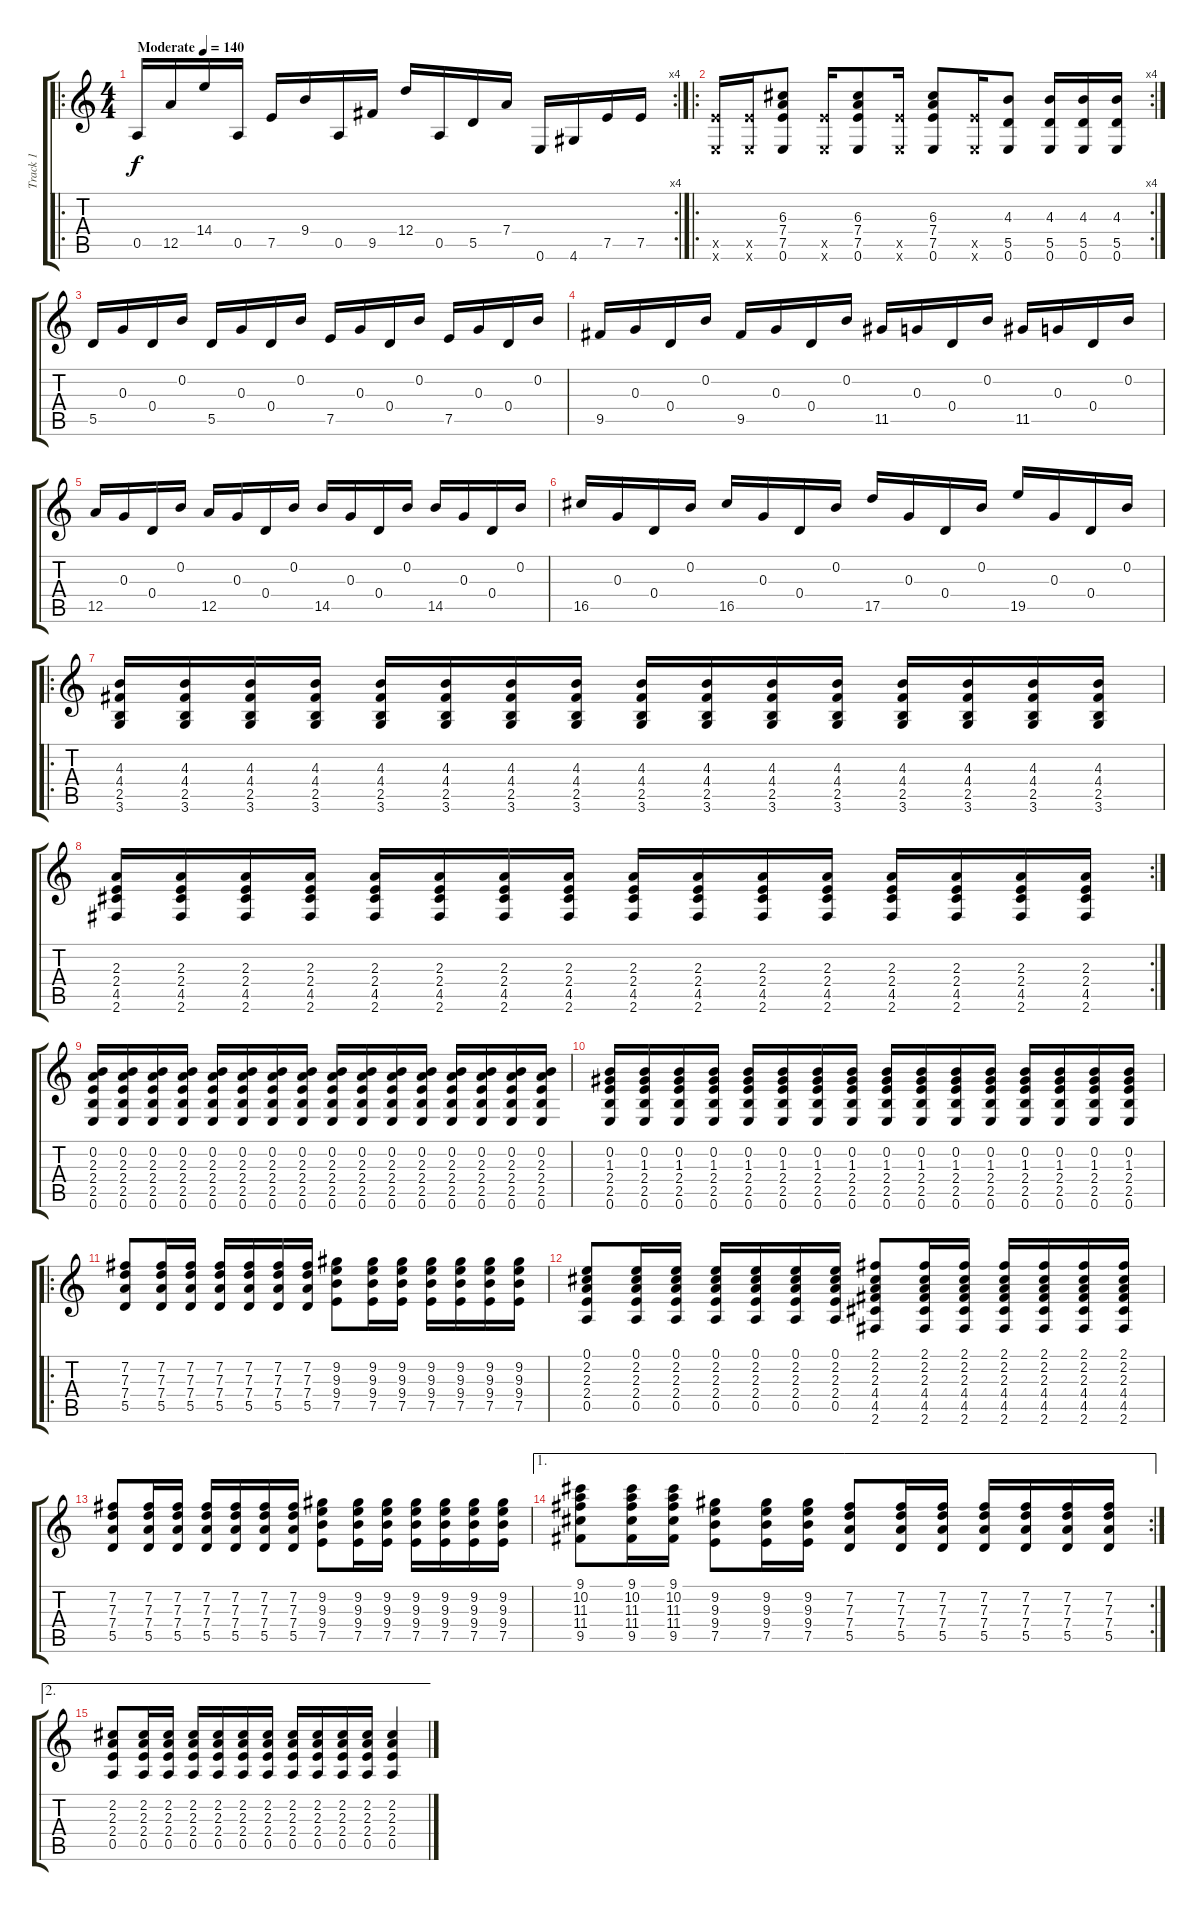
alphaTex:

\track ("Track 1" "Track 1") {instrument electricguitarjazz}
\staff {score tabs}
\tuning (E4 B3 G3 D3 A2 E2) {hide}
\ro
\rc 4
\ts (4 4)
\tempo (140 "Moderate")
\clef g2
\ks c
0.5.16{dy f instrument electricguitarjazz} 12.5.16 14.4.16 0.5.16 7.5.16 9.4.16 0.5.16 9.5.16 12.4.16 0.5.16 5.5.16 7.4.16 0.6.16 4.6.16 7.5.16 7.5.16 |
\ro
\rc 4
(7.5{x} 0.6{x}).16 (7.5{x} 0.6{x}).16 (6.3 7.4 7.5 0.6).8 (7.5{x} 0.6{x}).16 (6.3 7.4 7.5 0.6).8 (7.5{x} 0.6{x}).16 (6.3 7.4 7.5 0.6).8 (7.5{x} 0.6{x}).16 (4.3 5.5 0.6).8 (4.3 5.5 0.6).16 (4.3 5.5 0.6).16 (4.3 5.5 0.6).16 |
5.5.16 0.3.16 0.4.16 0.2.16 5.5.16 0.3.16 0.4.16 0.2.16 7.5.16 0.3.16 0.4.16 0.2.16 7.5.16 0.3.16 0.4.16 0.2.16 |
9.5.16 0.3.16 0.4.16 0.2.16 9.5.16 0.3.16 0.4.16 0.2.16 11.5.16 0.3.16 0.4.16 0.2.16 11.5.16 0.3.16 0.4.16 0.2.16 |
12.5.16 0.3.16 0.4.16 0.2.16 12.5.16 0.3.16 0.4.16 0.2.16 14.5.16 0.3.16 0.4.16 0.2.16 14.5.16 0.3.16 0.4.16 0.2.16 |
16.5.16 0.3.16 0.4.16 0.2.16 16.5.16 0.3.16 0.4.16 0.2.16 17.5.16 0.3.16 0.4.16 0.2.16 19.5.16 0.3.16 0.4.16 0.2.16 |
\ro
(4.3 4.4 2.5 3.6).16 (4.3 4.4 2.5 3.6).16 (4.3 4.4 2.5 3.6).16 (4.3 4.4 2.5 3.6).16 (4.3 4.4 2.5 3.6).16 (4.3 4.4 2.5 3.6).16 (4.3 4.4 2.5 3.6).16 (4.3 4.4 2.5 3.6).16 (4.3 4.4 2.5 3.6).16 (4.3 4.4 2.5 3.6).16 (4.3 4.4 2.5 3.6).16 (4.3 4.4 2.5 3.6).16 (4.3 4.4 2.5 3.6).16 (4.3 4.4 2.5 3.6).16 (4.3 4.4 2.5 3.6).16 (4.3 4.4 2.5 3.6).16 |
\rc 2
(2.3 2.4 4.5 2.6).16 (2.3 2.4 4.5 2.6).16 (2.3 2.4 4.5 2.6).16 (2.3 2.4 4.5 2.6).16 (2.3 2.4 4.5 2.6).16 (2.3 2.4 4.5 2.6).16 (2.3 2.4 4.5 2.6).16 (2.3 2.4 4.5 2.6).16 (2.3 2.4 4.5 2.6).16 (2.3 2.4 4.5 2.6).16 (2.3 2.4 4.5 2.6).16 (2.3 2.4 4.5 2.6).16 (2.3 2.4 4.5 2.6).16 (2.3 2.4 4.5 2.6).16 (2.3 2.4 4.5 2.6).16 (2.3 2.4 4.5 2.6).16 |
(0.2 2.3 2.4 2.5 0.6).16 (0.2 2.3 2.4 2.5 0.6).16 (0.2 2.3 2.4 2.5 0.6).16 (0.2 2.3 2.4 2.5 0.6).16 (0.2 2.3 2.4 2.5 0.6).16 (0.2 2.3 2.4 2.5 0.6).16 (0.2 2.3 2.4 2.5 0.6).16 (0.2 2.3 2.4 2.5 0.6).16 (0.2 2.3 2.4 2.5 0.6).16 (0.2 2.3 2.4 2.5 0.6).16 (0.2 2.3 2.4 2.5 0.6).16 (0.2 2.3 2.4 2.5 0.6).16 (0.2 2.3 2.4 2.5 0.6).16 (0.2 2.3 2.4 2.5 0.6).16 (0.2 2.3 2.4 2.5 0.6).16 (0.2 2.3 2.4 2.5 0.6).16 |
(0.2 1.3 2.4 2.5 0.6).16 (0.2 1.3 2.4 2.5 0.6).16 (0.2 1.3 2.4 2.5 0.6).16 (0.2 1.3 2.4 2.5 0.6).16 (0.2 1.3 2.4 2.5 0.6).16 (0.2 1.3 2.4 2.5 0.6).16 (0.2 1.3 2.4 2.5 0.6).16 (0.2 1.3 2.4 2.5 0.6).16 (0.2 1.3 2.4 2.5 0.6).16 (0.2 1.3 2.4 2.5 0.6).16 (0.2 1.3 2.4 2.5 0.6).16 (0.2 1.3 2.4 2.5 0.6).16 (0.2 1.3 2.4 2.5 0.6).16 (0.2 1.3 2.4 2.5 0.6).16 (0.2 1.3 2.4 2.5 0.6).16 (0.2 1.3 2.4 2.5 0.6).16 |
\ro
(7.2 7.3 7.4 5.5).8 (7.2 7.3 7.4 5.5).16 (7.2 7.3 7.4 5.5).16 (7.2 7.3 7.4 5.5).16 (7.2 7.3 7.4 5.5).16 (7.2 7.3 7.4 5.5).16 (7.2 7.3 7.4 5.5).16 (9.2 9.3 9.4 7.5).8 (9.2 9.3 9.4 7.5).16 (9.2 9.3 9.4 7.5).16 (9.2 9.3 9.4 7.5).16 (9.2 9.3 9.4 7.5).16 (9.2 9.3 9.4 7.5).16 (9.2 9.3 9.4 7.5).16 |
(0.1 2.2 2.3 2.4 0.5).8 (0.1 2.2 2.3 2.4 0.5).16 (0.1 2.2 2.3 2.4 0.5).16 (0.1 2.2 2.3 2.4 0.5).16 (0.1 2.2 2.3 2.4 0.5).16 (0.1 2.2 2.3 2.4 0.5).16 (0.1 2.2 2.3 2.4 0.5).16 (2.1 2.2 2.3 4.4 4.5 2.6).8 (2.1 2.2 2.3 4.4 4.5 2.6).16 (2.1 2.2 2.3 4.4 4.5 2.6).16 (2.1 2.2 2.3 4.4 4.5 2.6).16 (2.1 2.2 2.3 4.4 4.5 2.6).16 (2.1 2.2 2.3 4.4 4.5 2.6).16 (2.1 2.2 2.3 4.4 4.5 2.6).16 |
(7.2 7.3 7.4 5.5).8 (7.2 7.3 7.4 5.5).16 (7.2 7.3 7.4 5.5).16 (7.2 7.3 7.4 5.5).16 (7.2 7.3 7.4 5.5).16 (7.2 7.3 7.4 5.5).16 (7.2 7.3 7.4 5.5).16 (9.2 9.3 9.4 7.5).8 (9.2 9.3 9.4 7.5).16 (9.2 9.3 9.4 7.5).16 (9.2 9.3 9.4 7.5).16 (9.2 9.3 9.4 7.5).16 (9.2 9.3 9.4 7.5).16 (9.2 9.3 9.4 7.5).16 |
\ae 1
\rc 2
(9.1 10.2 11.3 11.4 9.5).8 (9.1 10.2 11.3 11.4 9.5).16 (9.1 10.2 11.3 11.4 9.5).16 (9.2 9.3 9.4 7.5).8 (9.2 9.3 9.4 7.5).16 (9.2 9.3 9.4 7.5).16 (7.2 7.3 7.4 5.5).8 (7.2 7.3 7.4 5.5).16 (7.2 7.3 7.4 5.5).16 (7.2 7.3 7.4 5.5).16 (7.2 7.3 7.4 5.5).16 (7.2 7.3 7.4 5.5).16 (7.2 7.3 7.4 5.5).16 |
\ae 2
(2.2 2.3 2.4 0.5).8 (2.2 2.3 2.4 0.5).16 (2.2 2.3 2.4 0.5).16 (2.2 2.3 2.4 0.5).16 (2.2 2.3 2.4 0.5).16 (2.2 2.3 2.4 0.5).16 (2.2 2.3 2.4 0.5).16 (2.2 2.3 2.4 0.5).16 (2.2 2.3 2.4 0.5).16 (2.2 2.3 2.4 0.5).16 (2.2 2.3 2.4 0.5).16 (2.2 2.3 2.4 0.5).4
